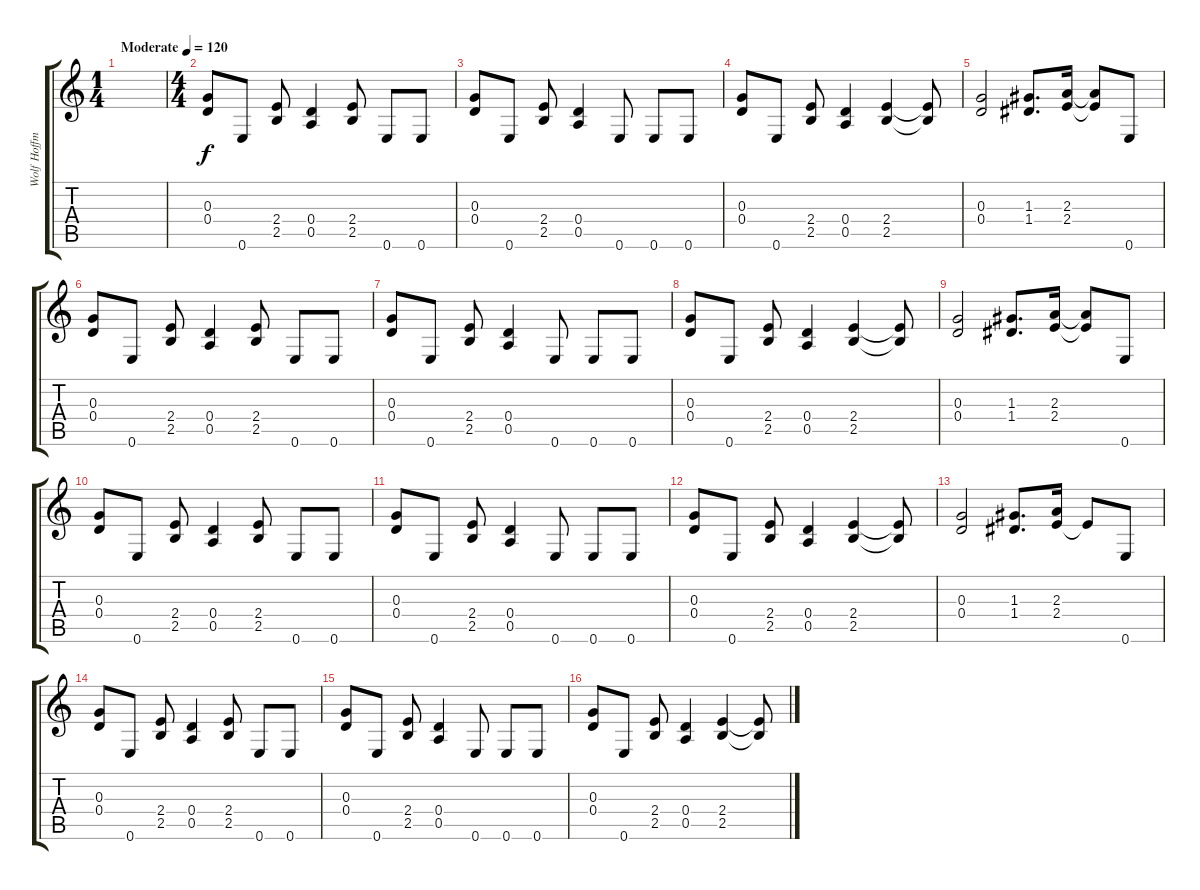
\track ("Wolf Hoffmann" "Wolf Hoffm") {instrument distortionguitar}
\staff {score tabs}
\tuning (E4 B3 G3 D3 A2 E2) {hide}
\ts (1 4)
\tempo (120 "Moderate")
\clef g2
\ks c
|
\ts (4 4)
(0.3 0.4).8 0.6.8 (2.4 2.5).8 (0.4 0.5).4 (2.4 2.5).8 0.6.8 0.6.8 |
(0.3 0.4).8 0.6.8 (2.4 2.5).8 (0.4 0.5).4 0.6.8 0.6.8 0.6.8 |
(0.3 0.4).8 0.6.8 (2.4 2.5).8 (0.4 0.5).4 (2.4 2.5).4 (2.4{t} 2.5{t}).8 |
(0.3 0.4).2 (1.3 1.4).8{d} (2.3 2.4).16 (2.3{t} 2.4{t}).8 0.6.8 |
(0.3 0.4).8 0.6.8 (2.4 2.5).8 (0.4 0.5).4 (2.4 2.5).8 0.6.8 0.6.8 |
(0.3 0.4).8 0.6.8 (2.4 2.5).8 (0.4 0.5).4 0.6.8 0.6.8 0.6.8 |
(0.3 0.4).8 0.6.8 (2.4 2.5).8 (0.4 0.5).4 (2.4 2.5).4 (2.4{t} 2.5{t}).8 |
(0.3 0.4).2 (1.3 1.4).8{d} (2.3 2.4).16 (2.3{t} 2.4{t}).8 0.6.8 |
(0.3 0.4).8 0.6.8 (2.4 2.5).8 (0.4 0.5).4 (2.4 2.5).8 0.6.8 0.6.8 |
(0.3 0.4).8 0.6.8 (2.4 2.5).8 (0.4 0.5).4 0.6.8 0.6.8 0.6.8 |
(0.3 0.4).8 0.6.8 (2.4 2.5).8 (0.4 0.5).4 (2.4 2.5).4 (2.4{t} 2.5{t}).8 |
(0.3 0.4).2 (1.3 1.4).8{d} (2.3 2.4).16 2.4{t}.8 0.6.8 |
(0.3 0.4).8 0.6.8 (2.4 2.5).8 (0.4 0.5).4 (2.4 2.5).8 0.6.8 0.6.8 |
(0.3 0.4).8 0.6.8 (2.4 2.5).8 (0.4 0.5).4 0.6.8 0.6.8 0.6.8 |
(0.3 0.4).8 0.6.8 (2.4 2.5).8 (0.4 0.5).4 (2.4 2.5).4 (2.4{t} 2.5{t}).8
